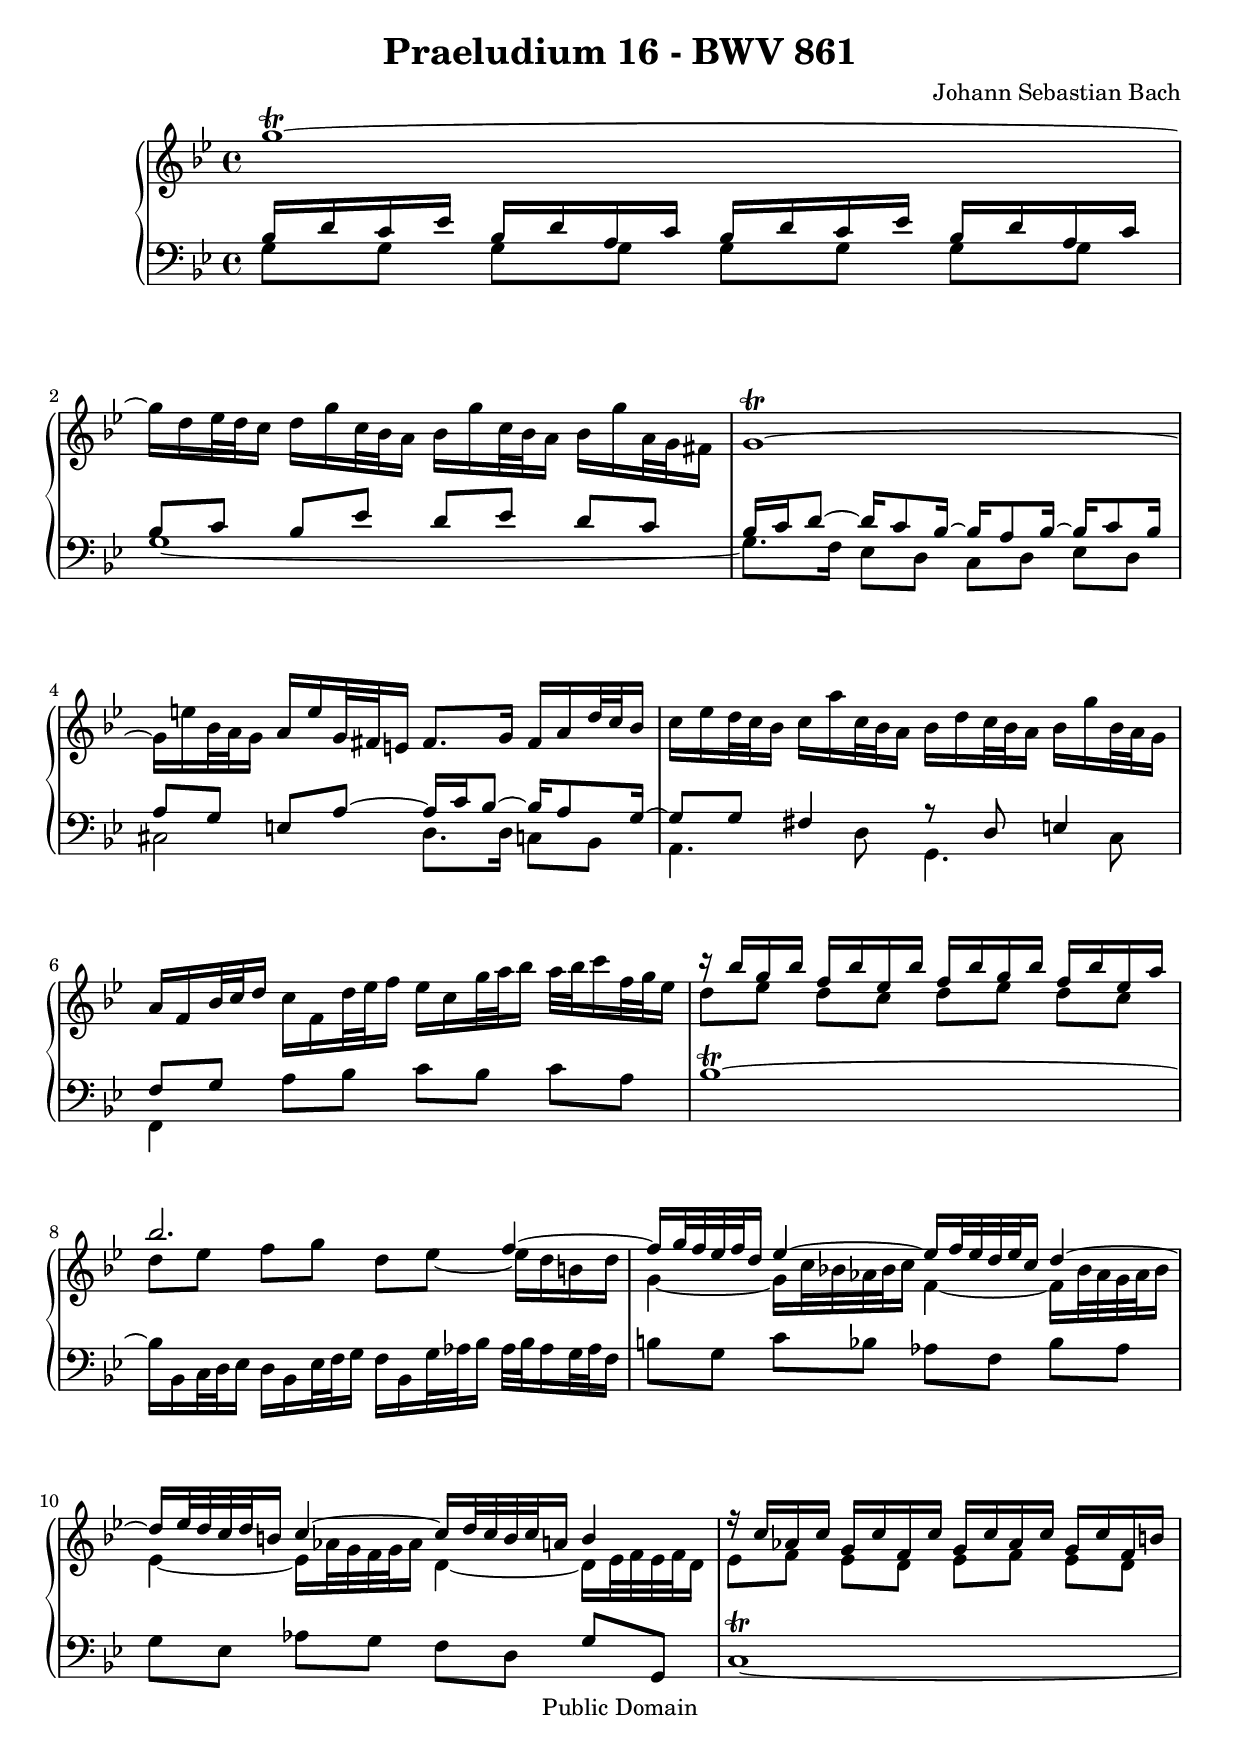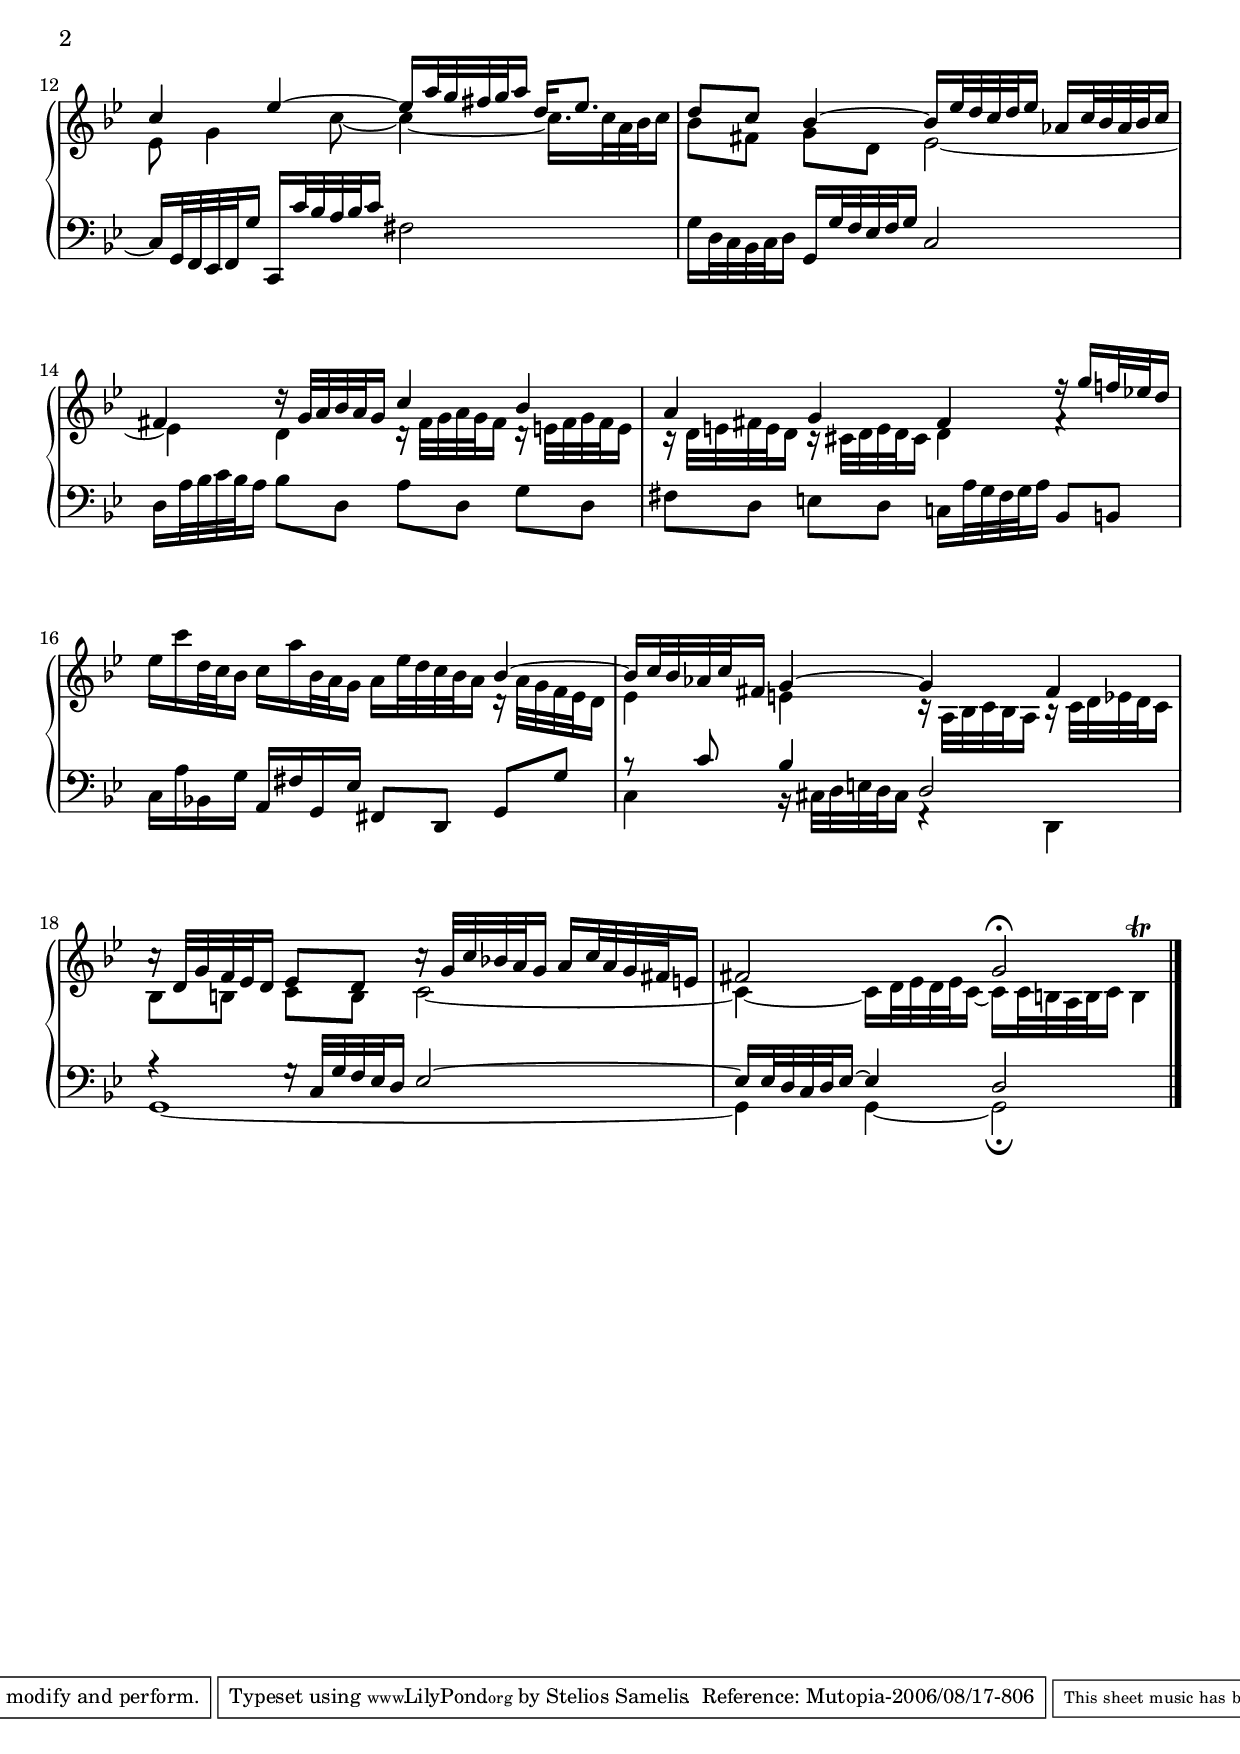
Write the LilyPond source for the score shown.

\version "2.8.0"

\header {
  title = "Praeludium 16 - BWV 861"
  composer = "Johann Sebastian Bach"
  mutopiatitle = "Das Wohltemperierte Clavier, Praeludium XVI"
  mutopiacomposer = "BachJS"
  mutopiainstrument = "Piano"
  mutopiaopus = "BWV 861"
  date = "18th Century"
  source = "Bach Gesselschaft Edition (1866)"
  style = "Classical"
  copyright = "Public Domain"
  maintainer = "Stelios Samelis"
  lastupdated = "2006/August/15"
  version = "2.6.0"
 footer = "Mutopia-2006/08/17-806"
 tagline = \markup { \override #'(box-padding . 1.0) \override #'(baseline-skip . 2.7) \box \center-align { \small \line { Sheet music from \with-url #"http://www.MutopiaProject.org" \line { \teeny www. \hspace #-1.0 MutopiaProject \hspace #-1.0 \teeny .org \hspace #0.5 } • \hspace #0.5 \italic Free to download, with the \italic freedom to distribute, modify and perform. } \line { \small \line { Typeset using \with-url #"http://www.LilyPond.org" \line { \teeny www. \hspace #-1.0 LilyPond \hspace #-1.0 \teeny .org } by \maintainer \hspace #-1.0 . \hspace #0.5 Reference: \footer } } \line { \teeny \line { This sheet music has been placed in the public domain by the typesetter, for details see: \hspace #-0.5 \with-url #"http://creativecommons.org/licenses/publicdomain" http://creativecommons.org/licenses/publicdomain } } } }
}

\score {

 \context GrandStaff
 <<
 \context Staff = "up" {
 \clef treble
 \key g \minor
 \time 4/4
 g''1^\trill ~ g''16[ d'' ees''32 d'' c''16] d''[ g'' c''32 bes' a'16] bes'[ g'' c''32 bes' a'16] bes'[ g'' a'32 g' fis'16]
 g'1^\trill ~ g'16[ e'' bes'32 a' g'16] a'[ e'' g'32 fis' e'16] fis'8.[ g'16] fis'[ a' d''32 c'' bes'16]
 c''16[ ees'' d''32 c'' bes'16] c''[ a'' c''32 bes' a'16] bes'[ d'' c''32 bes' a'16] bes'[ g'' bes'32 a' g'16]
 a'16[ f' bes'32 c'' d''16] c''[ f' d''32 ees'' f''16] ees''16[ c'' g''32 a'' bes''16] a''32[ bes'' c'''16 f''32 g'' ees''16]
 << { c'''16\rest bes''16 g'' bes'' f'' bes'' ees'' bes'' f'' bes'' g'' bes'' f'' bes'' ees'' a''
 bes''2. f''4 ~ f''16[ g''32 f'' ees'' f'' d''16] ees''4 ~ ees''16[ f''32 ees'' d'' ees'' c''16] d''4 ~
 d''16[ ees''32 d'' c'' d'' b'16] c''4 ~ c''16[ d''32 c'' b' c'' a'!16] b'4
 f''16\rest c''16 aes' c'' g' c'' f' c'' g' c'' aes' c'' g' c'' f' b'
 c''4 ees''4 ~ ees''16[ a''32 g'' fis'' g'' a''16] d''16 ees''8.
 d''8[ c''] bes'4 ~ bes'16[ ees''32 d'' c'' d'' ees''16] aes'16[ c''32 bes' aes' bes' c''16]
 fis'4 d''16\rest g'32[ a' bes' a' g'16] c''4 bes'4 a' g' fis' f''16\rest g''[ f''!32 ees''! d''16] } \\
 { d''8[ ees''] d''[ c''] d''[ ees''] d''[ c''] d''[ ees''] f''[ g''] d''[ ees''] ~ ees''16 d'' b' d''
 g'4 ~ g'16[ c''32 bes'! aes' bes' c''16] f'4 ~ f'16[ bes'32 aes' g' aes' bes'16]
 ees'4 ~ ees'16[ aes'32 g' f' g' aes'16] d'4 ~ d'16[ ees'32 f' ees' f' d'16] ees'8[ f'] ees'[ d'] ees'[ f'] ees'[ d']
 ees'8 g'4 c''8 ~ c''4 ~ c''16.[ c''32 a' bes' c''16]
 bes'8[ fis'] g'[ d'] ees'2 ~ ees'4 d'4 d'16\rest fis'32[ g' a' g' fis'16] d'16\rest e'32[ fis' g' fis' e'16]
 c'16\rest d'32[ e' fis' e' d'16] c'16\rest cis'32[ d' e' d' cis'16] d'4 f'4\rest } >>
 ees''16[ c''' d''32 c'' bes'16] c''16[ a'' bes'32 a' g'16] a'16[ ees''32 d'' c'' bes' a'16]
 << { bes'4 ~ bes'16[ c''32 bes' aes' c'' fis'16] g'4 ~ g'4 fis'4
 c''16\rest d'32[ g' f' ees' d'16] ees'8[ d'] c''16\rest g'32[ c'' bes'! a' g'16] a'16[ c''32 a' g' fis' e'16] fis'2 g'2^\fermata } \\
 { d'16\rest a'32[ g' f' ees' d'16] ees'4 e' c'16\rest a32[ bes c' bes a16] b16\rest c'32[ d' ees'! d' c'16]
 bes8[ b] c'[ b] c'2 ~ c'4 ~ c'16[ d'32 ees' d' ees' c'16] ~ c'16[ c'32 b a b c'16] b4^\trill } >>
 \bar "|."
}

 \context Staff = "down" {
 \clef bass
 \key g \minor
 \time 4/4
 << { bes16 d' c' ees' bes d' a c' bes d' c' ees' bes d' a c' bes8[ c'] bes[ ees'] d'[ ees'] d'[ c']
 bes16 c' d'8 ~ d'16 c'8 bes16 ~ bes a8 bes16 ~ bes c'8 bes16
 a8[ g] e[ a] ~ a16 c' bes8] ~ bes16 a8 g16 ~ g8[ g] fis4 a8\rest d8 e4 f8[ g] s4 s2 } \\
 { g8[ g] g[ g] g[ g] g[ g] g1 ~ g8.[ f16] ees8[ d] c[ d] ees[ d] cis2 d8.[ d16] c8[ bes,]
 a,4. d8 g,4. c8 f,4 a8[ bes] c'[ bes] c'[ a] } >>
 bes1^\trill ~ bes16[ bes, c32 d ees16] d[ bes, ees32 f g16] f[ bes, g32 aes bes16] aes32[ bes aes16 g32 aes f16]
 b8[ g] c'[ bes] aes[ f] bes[ aes] g[ ees] aes[ g] f[ d] g[ g,]
 c1^\trill ~ c16[ g,32 f, ees, f, g16] c,16[ c'32 bes a bes c'16] fis2
 g16[ d32 c bes, c d16] g,16[ g32 f ees f g16] c2 d16[ a32 bes c' bes a16] bes8[ d] a[ d] g[ d]
 fis8[ d] e[ d] c!16[ a32 g fis g a16] bes,8[ b,] c16[ a bes,! g] a,[ fis g, ees] fis,8[ d,] g,[ g]
 << { b8\rest c'8 bes4 d2 a4\rest g16\rest c32[ g f ees d16] ees2 ~ ees16[ ees32 d c d ees16] ~ ees4 d2 } \\
 { c4 b,16\rest cis32[ d e d cis16] f,4\rest d,4 g,1 ~ g,4 g,4 ~ g,2_\fermata } >>
 \bar "|."
}
>>

 \layout {
   \context {
   \Staff \override VerticalAxisGroup #'minimum-Y-extent = #'( -6 . 6 )
   }
 }

 \midi { \tempo 8 = 54 }

}
